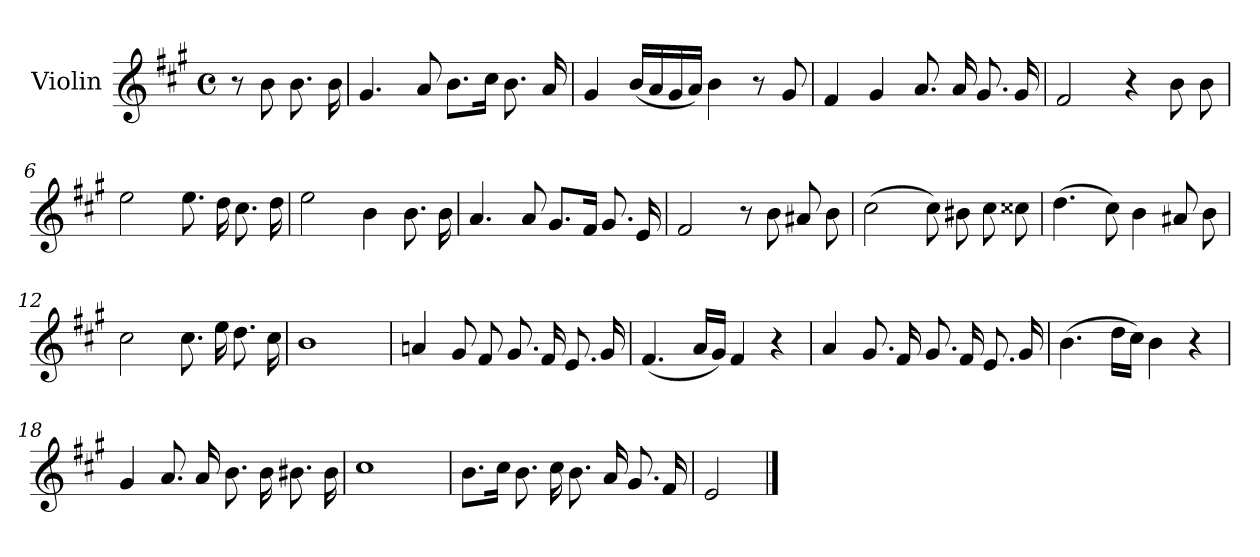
**kern	**dynam
*part1	*part1
*staff1	*staff1
*I"Violin	*
*I'Vln.	*
*clefG2	*
*k[f#c#g#]	*
*M4/4	*
*met(c)	*
=1	=1
!	!LO:DY:a
8r	Allegretto
8b\	.
8.b\	.
16b\	.
=2	=2
4.g#/	.
8a/	.
8.bL	.
16cc#Jk	.
8.b	.
16a/	.
=3	=3
4g#/	.
(<16bLL	.
16a	.
16g#	.
16aJJ)	.
4b\	.
8r	.
8g#/	.
=4	=4
4f#/	.
4g#/	.
8.a/	.
16a/	.
8.g#/	.
16g#/	.
!!LO:LB:g=z
=5	=5
2f#/	.
4r	.
8b\	.
8b\	.
=6	=6
2ee\	.
8.ee\	.
16dd\	.
8.cc#\	.
16dd\	.
=7	=7
2ee\	.
4b\	.
8.b\	.
16b\	.
=8	=8
4.a/	.
8a/	.
8.g#L	.
16f#Jk	.
8.g#/	.
16e/	.
=9	=9
2f#/	.
8r	.
8b\	.
8a#X/	.
8b\	.
!!LO:LB:g=z
=10	=10
(>2cc#\	.
8cc#\)	.
8b#X\	.
8cc#\	.
8cc##X\	.
=11	=11
(>4.dd\	.
8cc#\)	.
4b\	.
8a#X/	.
8b\	.
=12	=12
2cc#\	.
8.cc#\	.
16ee\	.
8.dd\	.
16cc#\	.
=13	=13
1b	.
=14	=14
4an/	.
8g#/	.
8f#/	.
8.g#/	.
16f#/	.
8.e/	.
16g#/	.
!!LO:LB:g=z
=15	=15
(<4.f#/	.
16aLL	.
16g#JJ)	.
4f#/	.
4r	.
=16	=16
4a/	.
8.g#/	.
16f#/	.
8.g#/	.
16f#/	.
8.e/	.
16g#/	.
=17	=17
(>4.b\	.
16ddLL	.
16cc#JJ)	.
4b\	.
4r	.
=18	=18
4g#/	.
8.a/	.
16a/	.
8.b\	.
16b\	.
8.b#X\	.
16b#\	.
=19	=19
1cc#	.
!!LO:LB:g=z
=20	=20
8.bL	.
16cc#Jk	.
8.b\	.
16cc#\	.
8.b\	.
16a/	.
8.g#/	.
16f#/	.
=21	=21
2e/	.
==	==
*-	*-
